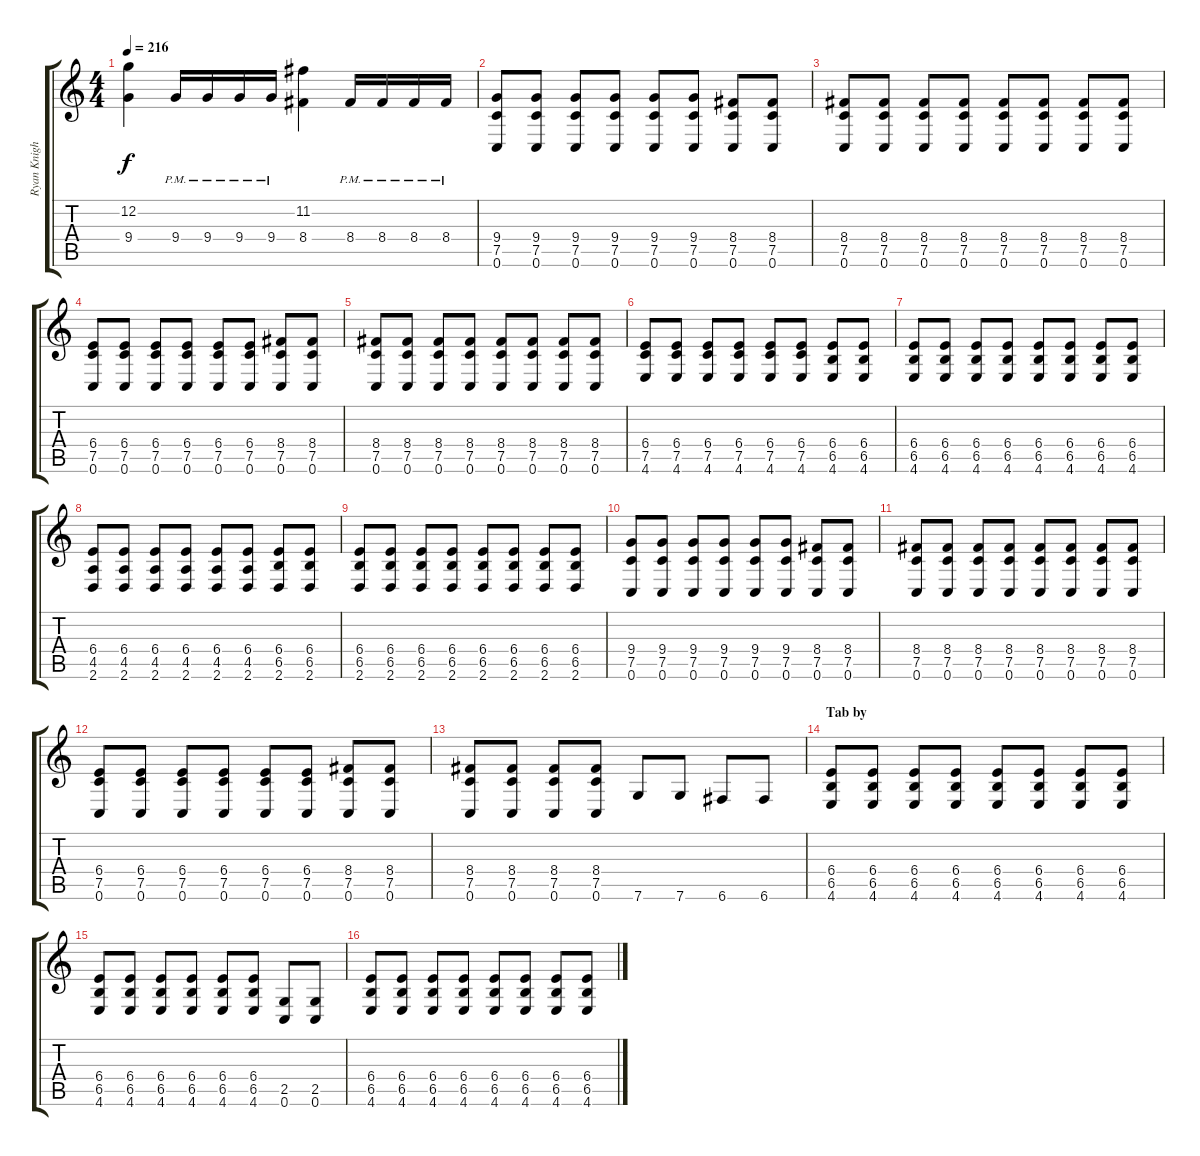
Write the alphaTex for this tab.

\track ("Ryan Knight (Left)" "Ryan Knigh") {instrument distortionguitar}
\staff {score tabs}
\tuning (C4 G3 Eb3 Bb2 F2 C2) {hide}
\ts (4 4)
\tempo 216
\clef g2
\ks c
(12.2 9.4).4{dy f} 9.4{pm}.16 9.4{pm}.16 9.4{pm}.16 9.4{pm}.16 (11.2 8.4).4 8.4{pm}.16 8.4{pm}.16 8.4{pm}.16 8.4{pm}.16 |
(9.4 7.5 0.6).8 (9.4 7.5 0.6).8 (9.4 7.5 0.6).8 (9.4 7.5 0.6).8 (9.4 7.5 0.6).8 (9.4 7.5 0.6).8 (8.4 7.5 0.6).8 (8.4 7.5 0.6).8 |
(8.4 7.5 0.6).8 (8.4 7.5 0.6).8 (8.4 7.5 0.6).8 (8.4 7.5 0.6).8 (8.4 7.5 0.6).8 (8.4 7.5 0.6).8 (8.4 7.5 0.6).8 (8.4 7.5 0.6).8 |
(6.4 7.5 0.6).8 (6.4 7.5 0.6).8 (6.4 7.5 0.6).8 (6.4 7.5 0.6).8 (6.4 7.5 0.6).8 (6.4 7.5 0.6).8 (8.4 7.5 0.6).8 (8.4 7.5 0.6).8 |
(8.4 7.5 0.6).8 (8.4 7.5 0.6).8 (8.4 7.5 0.6).8 (8.4 7.5 0.6).8 (8.4 7.5 0.6).8 (8.4 7.5 0.6).8 (8.4 7.5 0.6).8 (8.4 7.5 0.6).8 |
(6.4 7.5 4.6).8 (6.4 7.5 4.6).8 (6.4 7.5 4.6).8 (6.4 7.5 4.6).8 (6.4 7.5 4.6).8 (6.4 7.5 4.6).8 (6.4 6.5 4.6).8 (6.4 6.5 4.6).8 |
(6.4 6.5 4.6).8 (6.4 6.5 4.6).8 (6.4 6.5 4.6).8 (6.4 6.5 4.6).8 (6.4 6.5 4.6).8 (6.4 6.5 4.6).8 (6.4 6.5 4.6).8 (6.4 6.5 4.6).8 |
(6.4 4.5 2.6).8 (6.4 4.5 2.6).8 (6.4 4.5 2.6).8 (6.4 4.5 2.6).8 (6.4 4.5 2.6).8 (6.4 4.5 2.6).8 (6.4 6.5 2.6).8 (6.4 6.5 2.6).8 |
(6.4 6.5 2.6).8 (6.4 6.5 2.6).8 (6.4 6.5 2.6).8 (6.4 6.5 2.6).8 (6.4 6.5 2.6).8 (6.4 6.5 2.6).8 (6.4 6.5 2.6).8 (6.4 6.5 2.6).8 |
(9.4 7.5 0.6).8 (9.4 7.5 0.6).8 (9.4 7.5 0.6).8 (9.4 7.5 0.6).8 (9.4 7.5 0.6).8 (9.4 7.5 0.6).8 (8.4 7.5 0.6).8 (8.4 7.5 0.6).8 |
(8.4 7.5 0.6).8 (8.4 7.5 0.6).8 (8.4 7.5 0.6).8 (8.4 7.5 0.6).8 (8.4 7.5 0.6).8 (8.4 7.5 0.6).8 (8.4 7.5 0.6).8 (8.4 7.5 0.6).8 |
(6.4 7.5 0.6).8 (6.4 7.5 0.6).8 (6.4 7.5 0.6).8 (6.4 7.5 0.6).8 (6.4 7.5 0.6).8 (6.4 7.5 0.6).8 (8.4 7.5 0.6).8 (8.4 7.5 0.6).8 |
(8.4 7.5 0.6).8 (8.4 7.5 0.6).8 (8.4 7.5 0.6).8 (8.4 7.5 0.6).8 7.6.8 7.6.8 6.6.8 6.6.8 |
\section ("" "Tab by")
(6.4 6.5 4.6).8 (6.4 6.5 4.6).8 (6.4 6.5 4.6).8 (6.4 6.5 4.6).8 (6.4 6.5 4.6).8 (6.4 6.5 4.6).8 (6.4 6.5 4.6).8 (6.4 6.5 4.6).8 |
(6.4 6.5 4.6).8 (6.4 6.5 4.6).8 (6.4 6.5 4.6).8 (6.4 6.5 4.6).8 (6.4 6.5 4.6).8 (6.4 6.5 4.6).8 (2.5 0.6).8 (2.5 0.6).8 |
(6.4 6.5 4.6).8 (6.4 6.5 4.6).8 (6.4 6.5 4.6).8 (6.4 6.5 4.6).8 (6.4 6.5 4.6).8 (6.4 6.5 4.6).8 (6.4 6.5 4.6).8 (6.4 6.5 4.6).8
